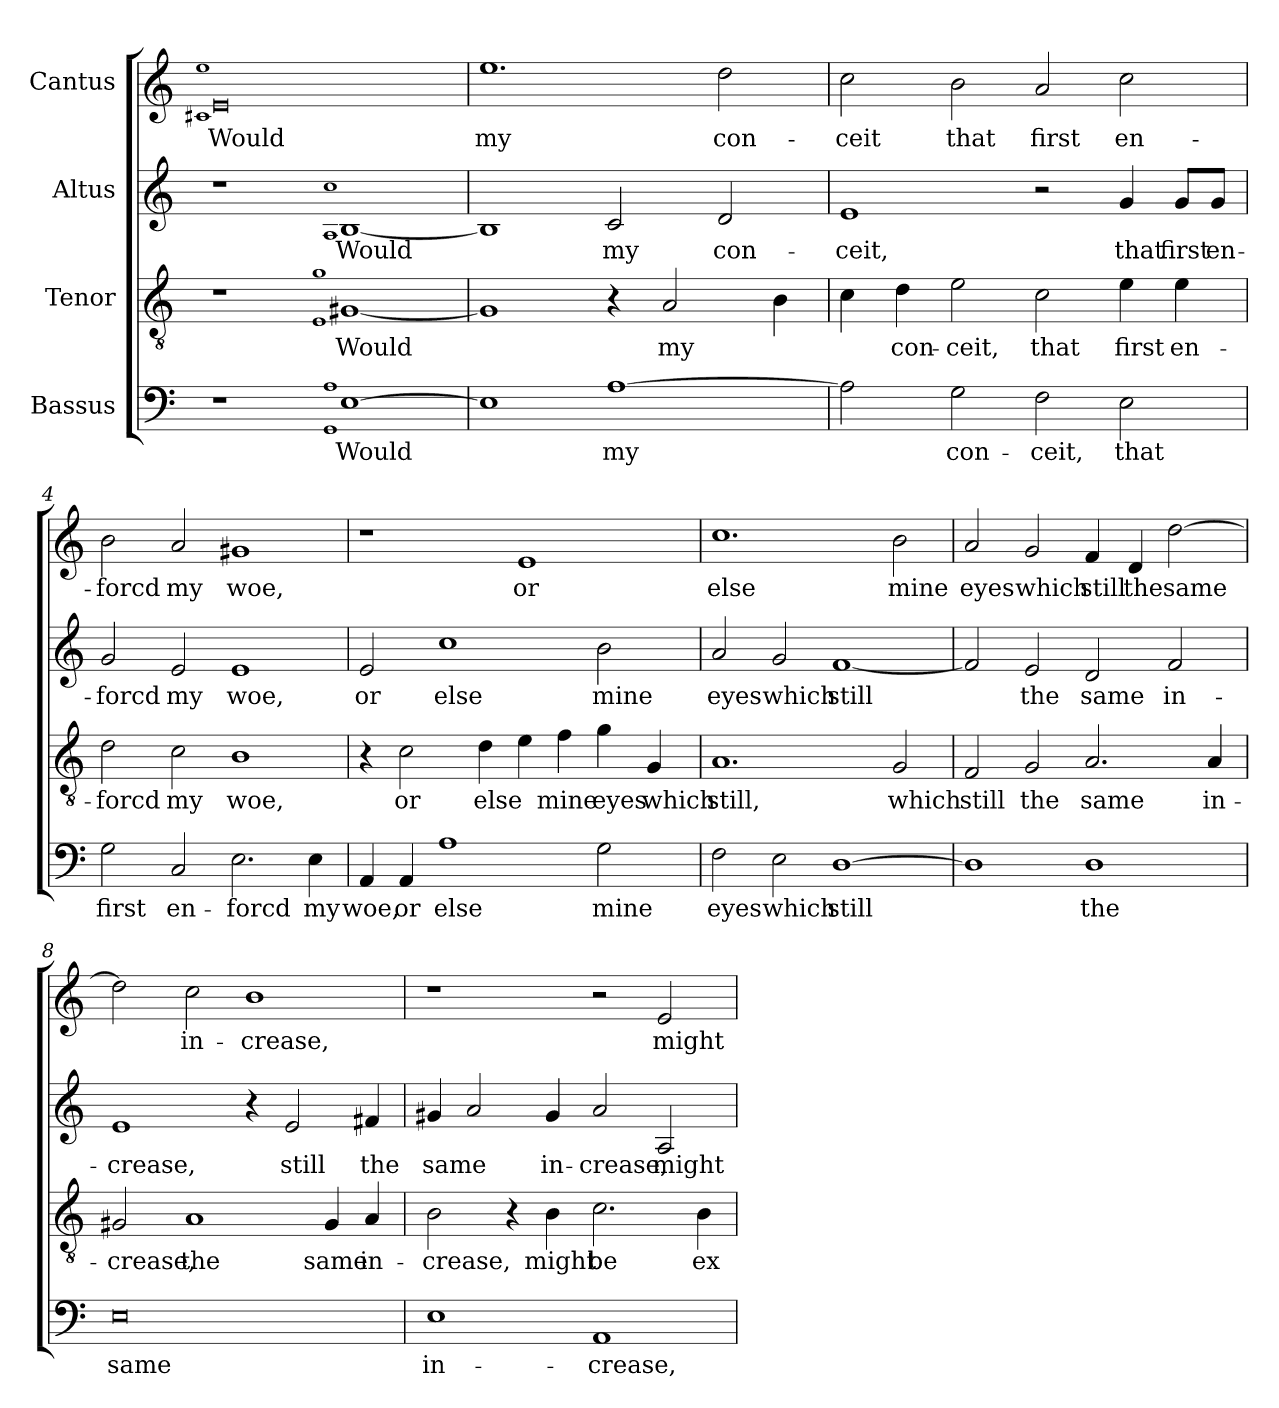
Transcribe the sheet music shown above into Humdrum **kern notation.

**kern	**text	**kern	**text	**kern	**text	**kern	**text
*part4	*part4	*part3	*part3	*part2	*part2	*part1	*part1
*staff4	*staff4	*staff3	*staff3	*staff2	*staff2	*staff1	*staff1
*I"Bassus	*	*I"Tenor	*	*I"Altus	*	*I"Cantus	*
*clefF4	*	*clefGv2	*	*clefG2	*	*clefG2	*
*k[]	*	*k[]	*	*k[]	*	*k[]	*
=1	=1	=1	=1	=1	=1	=1	=1
.	.	.	.	.	.	1qc#X 1qee	.
!	!	!	!	!	!	!	!LO:LY:b
1r	.	1r	.	1r	.	0e	Would
1qGG 1qA	.	1qE 1qg	.	1qA 1qcc	.	.	.
!	!LO:LY:b	!	!LO:LY:b	!	!LO:LY:b	!	!
[1E	Would	[1G#X	Would	[1B	Would	.	.
=2	=2	=2	=2	=2	=2	=2	=2
!	!	!	!	!	!	!	!LO:LY:b
1E]	.	1G#]	.	1B]	.	1.ee	my
!	!LO:LY:b	!	!	!	!LO:LY:b	!	!
[1A	my	4r	.	2c/	my	.	.
!	!	!	!LO:LY:b	!	!	!	!
.	.	2A/	my	.	.	.	.
!	!	!	!	!	!LO:LY:b	!	!LO:LY:b
.	.	.	.	2d/	con-	2dd\	con-
.	.	4B\	.	.	.	.	.
=3	=3	=3	=3	=3	=3	=3	=3
!	!	!	!	!	!LO:LY:b	!	!LO:LY:b
2A\]	.	4c\	.	1e	ceit,	2cc\	ceit
!	!	!	!LO:LY:b	!	!	!	!
.	.	4d\	con-	.	.	.	.
!	!LO:LY:b	!	!LO:LY:b	!	!	!	!LO:LY:b
2G\	con-	2e\	ceit,	.	.	2b\	that
!	!LO:LY:b	!	!LO:LY:b	!	!	!	!LO:LY:b
2F\	ceit,	2c\	that	2r	.	2a/	first
!	!LO:LY:b	!	!LO:LY:b	!	!LO:LY:b	!	!LO:LY:b
2E\	that	4e\	first	4g/	that	2cc\	en-
!	!	!	!LO:LY:b	!	!LO:LY:b	!	!
.	.	4e\	en-	8g/L	first	.	.
!	!	!	!	!	!LO:LY:b	!	!
.	.	.	.	8g/J	en-	.	.
=4	=4	=4	=4	=4	=4	=4	=4
!	!LO:LY:b	!	!LO:LY:b	!	!LO:LY:b	!	!LO:LY:b
2G\	first	2d\	forcd	2g/	forcd	2b\	forcd
!	!LO:LY:b	!	!LO:LY:b	!	!LO:LY:b	!	!LO:LY:b
2C/	en-	2c\	my	2e/	my	2a/	my
!	!LO:LY:b	!	!LO:LY:b	!	!LO:LY:b	!	!LO:LY:b
2.E\	forcd	1B	woe,	1e	woe,	1g#X	woe,
!	!LO:LY:b	!	!	!	!	!	!
4E\	my	.	.	.	.	.	.
!!LO:LB:g=z
=5	=5	=5	=5	=5	=5	=5	=5
!	!LO:LY:b	!	!	!	!LO:LY:b	!	!
4AA/	woe,	4r	.	2e/	or	1r	.
!	!LO:LY:b	!	!LO:LY:b	!	!	!	!
4AA/	or	2c\	or	.	.	.	.
!	!LO:LY:b	!	!	!	!LO:LY:b	!	!
1A	else	.	.	1cc	else	.	.
!	!	!	!LO:LY:b	!	!	!	!
.	.	4d\	else	.	.	.	.
!	!	!	!	!	!	!	!LO:LY:b
.	.	4e\	.	.	.	1e	or
!	!	!	!LO:LY:b	!	!	!	!
.	.	4f\	mine	.	.	.	.
!	!LO:LY:b	!	!LO:LY:b	!	!LO:LY:b	!	!
2G\	mine	4g\	eyes	2b\	mine	.	.
!	!	!	!LO:LY:b	!	!	!	!
.	.	4G/	which	.	.	.	.
=6	=6	=6	=6	=6	=6	=6	=6
!	!LO:LY:b	!	!LO:LY:b	!	!LO:LY:b	!	!LO:LY:b
2F\	eyes	1.A	still,	2a/	eyes	1.cc	else
!	!LO:LY:b	!	!	!	!LO:LY:b	!	!
2E\	which	.	.	2g/	which	.	.
!	!LO:LY:b	!	!	!	!LO:LY:b	!	!
[1D	still	.	.	[1f	still	.	.
!	!	!	!LO:LY:b	!	!	!	!LO:LY:b
.	.	2G/	which	.	.	2b\	mine
=7	=7	=7	=7	=7	=7	=7	=7
!	!	!	!LO:LY:b	!	!	!	!LO:LY:b
1D]	.	2F/	still	2f/]	.	2a/	eyes
!	!	!	!LO:LY:b	!	!LO:LY:b	!	!LO:LY:b
.	.	2G/	the	2e/	the	2g/	which
!	!LO:LY:b	!	!LO:LY:b	!	!LO:LY:b	!	!LO:LY:b
1D	the	2.A/	same	2d/	same	4f/	still
!	!	!	!	!	!	!	!LO:LY:b
.	.	.	.	.	.	4d/	the
!	!	!	!	!	!LO:LY:b	!	!LO:LY:b
.	.	.	.	2f/	in-	[2dd\	same
!	!	!	!LO:LY:b	!	!	!	!
.	.	4A/	in-	.	.	.	.
=8	=8	=8	=8	=8	=8	=8	=8
!	!LO:LY:b	!	!LO:LY:b	!	!LO:LY:b	!	!
0E	same	2G#X/	crease,	1e	crease,	2dd\]	.
!	!	!	!LO:LY:b	!	!	!	!LO:LY:b
.	.	1A	the	.	.	2cc\	in-
!	!	!	!	!	!	!	!LO:LY:b
.	.	.	.	4r	.	1b	crease,
!	!	!	!	!	!LO:LY:b	!	!
.	.	.	.	2e/	still	.	.
!	!	!	!LO:LY:b	!	!	!	!
.	.	4G#/	same	.	.	.	.
!	!	!	!LO:LY:b	!	!LO:LY:b	!	!
.	.	4A/	in-	4f#X/	the	.	.
!!LO:LB:g=z
=9	=9	=9	=9	=9	=9	=9	=9
!	!LO:LY:b	!	!LO:LY:b	!	!LO:LY:b	!	!
1E	in-	2B\	crease,	4g#X/	same	1r	.
.	.	.	.	2a/	.	.	.
.	.	4r	.	.	.	.	.
!	!	!	!LO:LY:b	!	!LO:LY:b	!	!
.	.	4B\	might	4g#/	in-	.	.
!	!LO:LY:b	!	!LO:LY:b	!	!LO:LY:b	!	!
1AA	crease,	2.c\	be	2a/	crease,	2r	.
!	!	!	!	!	!LO:LY:b	!	!LO:LY:b
.	.	.	.	2A/	might	2e/	might
!	!	!	!LO:LY:b	!	!	!	!
.	.	4B\	ex-	.	.	.	.
=	=	=	=	=	=	=	=
*-	*-	*-	*-	*-	*-	*-	*-
